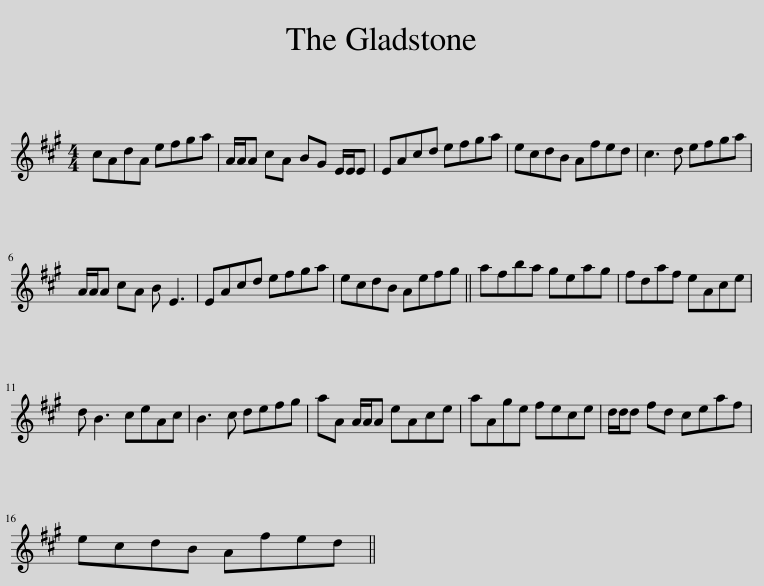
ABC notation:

X:1
L:1/8
M:4/4
I:linebreak $
K:A
V:1 treble
V:1
 cAdA efga | A/A/A cA BG E/E/E | EAcd efga | ecdB Afed | c3 d efga |$ %5
 A/A/A cA B E3 | EAcd efga | ecdB Aefg || afba geag | fdaf eAce |$ %10
 d B3 ceAc | B3 c defg | aA A/A/A eAce | aAge fece | d/d/d fd ceaf |$ %15
 ecdB Afed || %16
